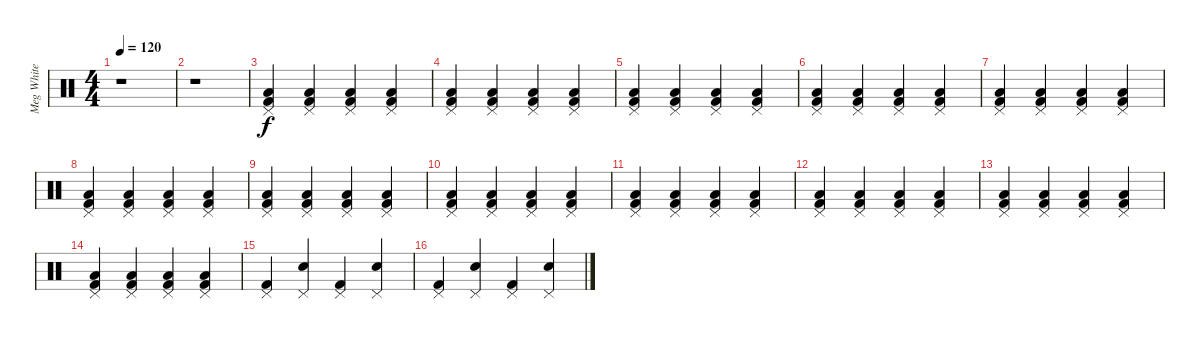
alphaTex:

\track ("Meg White" "Meg White") {instrument percussion}
\staff {score}
\articulation defaults
\ts (4 4)
\tempo 120
\clef neutral
\ks c
r.1{dy f} |
r.1 |
("Pedal Hi-Hat (hit)" "Low Floor Tom (hit)" "Kick (hit) 2").4 ("Pedal Hi-Hat (hit)" "Low Floor Tom (hit)" "Kick (hit) 2").4 ("Pedal Hi-Hat (hit)" "Low Floor Tom (hit)" "Kick (hit) 2").4 ("Pedal Hi-Hat (hit)" "Low Floor Tom (hit)" "Kick (hit) 2").4 |
("Pedal Hi-Hat (hit)" "Low Floor Tom (hit)" "Kick (hit) 2").4 ("Pedal Hi-Hat (hit)" "Low Floor Tom (hit)" "Kick (hit) 2").4 ("Pedal Hi-Hat (hit)" "Low Floor Tom (hit)" "Kick (hit) 2").4 ("Pedal Hi-Hat (hit)" "Low Floor Tom (hit)" "Kick (hit) 2").4 |
("Pedal Hi-Hat (hit)" "Low Floor Tom (hit)" "Kick (hit) 2").4 ("Pedal Hi-Hat (hit)" "Low Floor Tom (hit)" "Kick (hit) 2").4 ("Pedal Hi-Hat (hit)" "Low Floor Tom (hit)" "Kick (hit) 2").4 ("Pedal Hi-Hat (hit)" "Low Floor Tom (hit)" "Kick (hit) 2").4 |
("Pedal Hi-Hat (hit)" "Low Floor Tom (hit)" "Kick (hit) 2").4 ("Pedal Hi-Hat (hit)" "Low Floor Tom (hit)" "Kick (hit) 2").4 ("Pedal Hi-Hat (hit)" "Low Floor Tom (hit)" "Kick (hit) 2").4 ("Pedal Hi-Hat (hit)" "Low Floor Tom (hit)" "Kick (hit) 2").4 |
("Pedal Hi-Hat (hit)" "Low Floor Tom (hit)" "Kick (hit) 2").4 ("Pedal Hi-Hat (hit)" "Low Floor Tom (hit)" "Kick (hit) 2").4 ("Pedal Hi-Hat (hit)" "Low Floor Tom (hit)" "Kick (hit) 2").4 ("Pedal Hi-Hat (hit)" "Low Floor Tom (hit)" "Kick (hit) 2").4 |
("Pedal Hi-Hat (hit)" "Low Floor Tom (hit)" "Kick (hit) 2").4 ("Pedal Hi-Hat (hit)" "Low Floor Tom (hit)" "Kick (hit) 2").4 ("Pedal Hi-Hat (hit)" "Low Floor Tom (hit)" "Kick (hit) 2").4 ("Pedal Hi-Hat (hit)" "Low Floor Tom (hit)" "Kick (hit) 2").4 |
("Pedal Hi-Hat (hit)" "Low Floor Tom (hit)" "Kick (hit) 2").4 ("Pedal Hi-Hat (hit)" "Low Floor Tom (hit)" "Kick (hit) 2").4 ("Pedal Hi-Hat (hit)" "Low Floor Tom (hit)" "Kick (hit) 2").4 ("Pedal Hi-Hat (hit)" "Low Floor Tom (hit)" "Kick (hit) 2").4 |
("Pedal Hi-Hat (hit)" "Low Floor Tom (hit)" "Kick (hit) 2").4 ("Pedal Hi-Hat (hit)" "Low Floor Tom (hit)" "Kick (hit) 2").4 ("Pedal Hi-Hat (hit)" "Low Floor Tom (hit)" "Kick (hit) 2").4 ("Pedal Hi-Hat (hit)" "Low Floor Tom (hit)" "Kick (hit) 2").4 |
("Pedal Hi-Hat (hit)" "Low Floor Tom (hit)" "Kick (hit) 2").4 ("Pedal Hi-Hat (hit)" "Low Floor Tom (hit)" "Kick (hit) 2").4 ("Pedal Hi-Hat (hit)" "Low Floor Tom (hit)" "Kick (hit) 2").4 ("Pedal Hi-Hat (hit)" "Low Floor Tom (hit)" "Kick (hit) 2").4 |
("Pedal Hi-Hat (hit)" "Low Floor Tom (hit)" "Kick (hit) 2").4 ("Pedal Hi-Hat (hit)" "Low Floor Tom (hit)" "Kick (hit) 2").4 ("Pedal Hi-Hat (hit)" "Low Floor Tom (hit)" "Kick (hit) 2").4 ("Pedal Hi-Hat (hit)" "Low Floor Tom (hit)" "Kick (hit) 2").4 |
("Pedal Hi-Hat (hit)" "Low Floor Tom (hit)" "Kick (hit) 2").4 ("Pedal Hi-Hat (hit)" "Low Floor Tom (hit)" "Kick (hit) 2").4 ("Pedal Hi-Hat (hit)" "Low Floor Tom (hit)" "Kick (hit) 2").4 ("Pedal Hi-Hat (hit)" "Low Floor Tom (hit)" "Kick (hit) 2").4 |
("Pedal Hi-Hat (hit)" "Low Floor Tom (hit)" "Kick (hit) 2").4 ("Pedal Hi-Hat (hit)" "Low Floor Tom (hit)" "Kick (hit) 2").4 ("Pedal Hi-Hat (hit)" "Low Floor Tom (hit)" "Kick (hit) 2").4 ("Pedal Hi-Hat (hit)" "Low Floor Tom (hit)" "Kick (hit) 2").4 |
("Pedal Hi-Hat (hit)" "Kick (hit) 2").4 ("Pedal Hi-Hat (hit)" "Snare (hit) 2").4 ("Pedal Hi-Hat (hit)" "Kick (hit) 2").4 ("Pedal Hi-Hat (hit)" "Snare (hit) 2").4 |
("Pedal Hi-Hat (hit)" "Kick (hit) 2").4 ("Pedal Hi-Hat (hit)" "Snare (hit) 2").4 ("Pedal Hi-Hat (hit)" "Kick (hit) 2").4 ("Pedal Hi-Hat (hit)" "Snare (hit) 2").4
